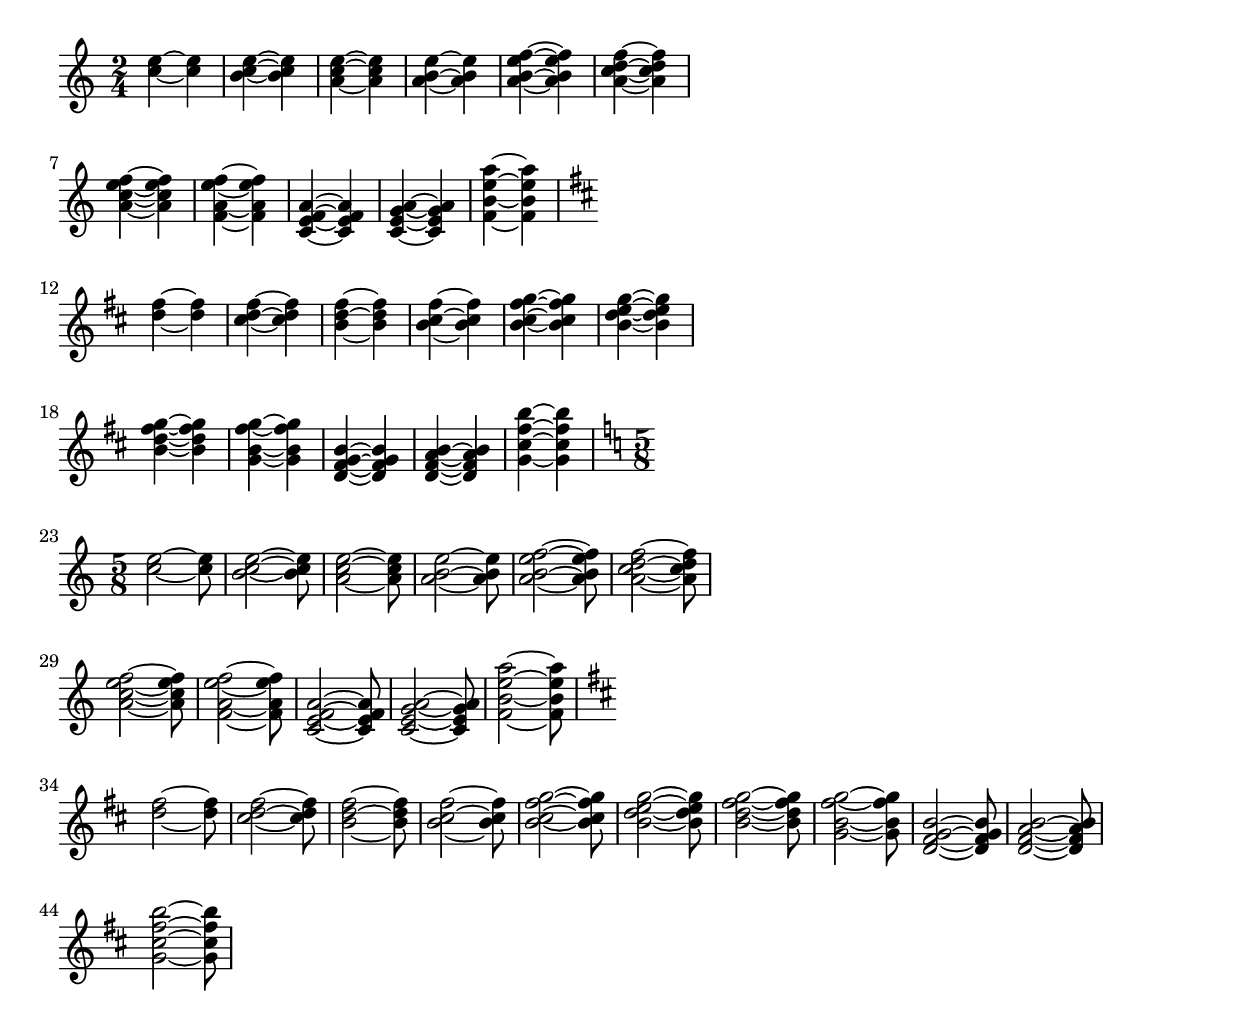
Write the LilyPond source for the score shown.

\header {


  texidoc = "In chords, ties keep closer to the note head vertically,
but never collide with heads or stems. Seconds are formatted up/down;
the rest of the ties are positioned according to their vertical
position.

The code does not handle all cases. Sometimes ties will printed on top
of or very close to each other. This happens in the last chords of
each system.  "
  

}

\version "2.11.51"

\paper {
  indent = #0.0
  ragged-right = ##t
}



generateTiePattern
= #(define-music-function (parser location is-long chords) (boolean? ly:music?)

    "

translate x y z to x~x y~y z~z

" 
    
  (define (chord->tied-chord chord)
    (let*
	((ch1 (ly:music-deep-copy chord))
	 (ch2 (ly:music-deep-copy chord))
	 (dur1 (ly:make-duration
		(if is-long
		    1 2)))
	 (dur2 (ly:make-duration
		(if is-long
		    3 2))))

      (for-each (lambda (e)
		  (ly:music-set-property! e 'duration dur1))
		(ly:music-property ch1 'elements))

      (for-each (lambda (e)
		  (ly:music-set-property! e 'duration dur2))
		(ly:music-property ch2 'elements))
      
      (set! (ly:music-property ch1 'elements)
	    (cons
	     (make-music 'TieEvent)
	     (ly:music-property ch1 'elements)))

      (list ch1 ch2)))

  (make-music 'SequentialMusic 'elements (apply append
						(map chord->tied-chord (ly:music-property  chords 'elements)))))

baseChords =
\applyMusic #(lambda (mus)
	      (ly:music-property mus 'element))
\relative c'' {
  <c e>  
  <b c e>
  <a c e>
  <a b e>
  <a b e f>
  <a c d f>
  <a c e f>
  <f a e' f>
  <c e f a> 
  <c e g a>
  <f b e a>
}

testShort =
{
  \key c \major
  \generateTiePattern ##f \baseChords
}  

testLong =
{
  \key c \major
  \generateTiePattern ##t \baseChords
}  

\new Voice
{
  \time 2/4

  \testShort \break
  \transpose c d \testShort \break
  \time 5/8
  \testLong \break
  \transpose c d \testLong \break
}


